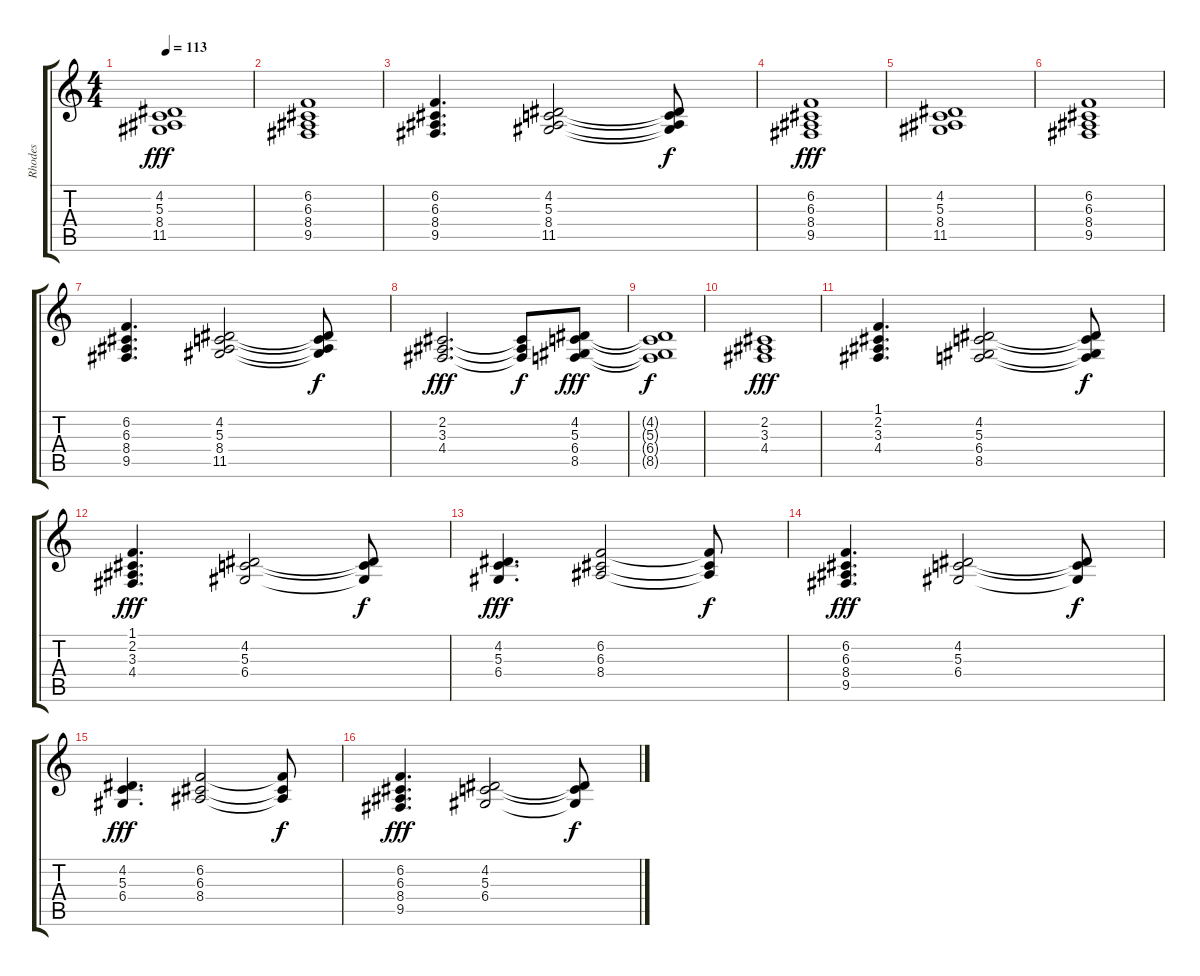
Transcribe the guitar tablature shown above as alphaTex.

\track ("Rhodes" "Rhodes") {instrument electricpiano2}
\staff {score tabs}
\tuning (E4 B3 G3 D3 A2 E2) {hide}
\ts (4 4)
\tempo 113
\clef g2
\ks c
(4.2 5.3 8.4 11.5).1{dy fff} |
(6.2 6.3 8.4 9.5).1 |
(6.2 6.3 8.4 9.5).4{d} (4.2 5.3 8.4 11.5).2 (4.2{t} 5.3{t} 8.4{t} 11.5{t}).8{dy f} |
(6.2 6.3 8.4 9.5).1{dy fff} |
(4.2 5.3 8.4 11.5).1 |
(6.2 6.3 8.4 9.5).1 |
(6.2 6.3 8.4 9.5).4{d} (4.2 5.3 8.4 11.5).2 (4.2{t} 5.3{t} 8.4{t} 11.5{t}).8{dy f} |
(2.2 3.3 4.4).2{d dy fff} (2.2{t} 3.3{t} 4.4{t}).8{dy f} (4.2 5.3 6.4 8.5).8{dy fff} |
(4.2{t} 5.3{t} 6.4{t} 8.5{t}).1{dy f} |
(2.2 3.3 4.4).1{dy fff} |
(1.1 2.2 3.3 4.4).4{d} (4.2 5.3 6.4 8.5).2 (4.2{t} 5.3{t} 6.4{t} 8.5{t}).8{dy f} |
(1.1 2.2 3.3 4.4).4{d dy fff} (4.2 5.3 6.4).2 (4.2{t} 5.3{t} 6.4{t}).8{dy f} |
(4.2 5.3 6.4).4{d dy fff} (6.2 6.3 8.4).2 (6.2{t} 6.3{t} 8.4{t}).8{dy f} |
(6.2 6.3 8.4 9.5).4{d dy fff} (4.2 5.3 6.4).2 (4.2{t} 5.3{t} 6.4{t}).8{dy f} |
(4.2 5.3 6.4).4{d dy fff} (6.2 6.3 8.4).2 (6.2{t} 6.3{t} 8.4{t}).8{dy f} |
(6.2 6.3 8.4 9.5).4{d dy fff} (4.2 5.3 6.4).2 (4.2{t} 5.3{t} 6.4{t}).8{dy f}
